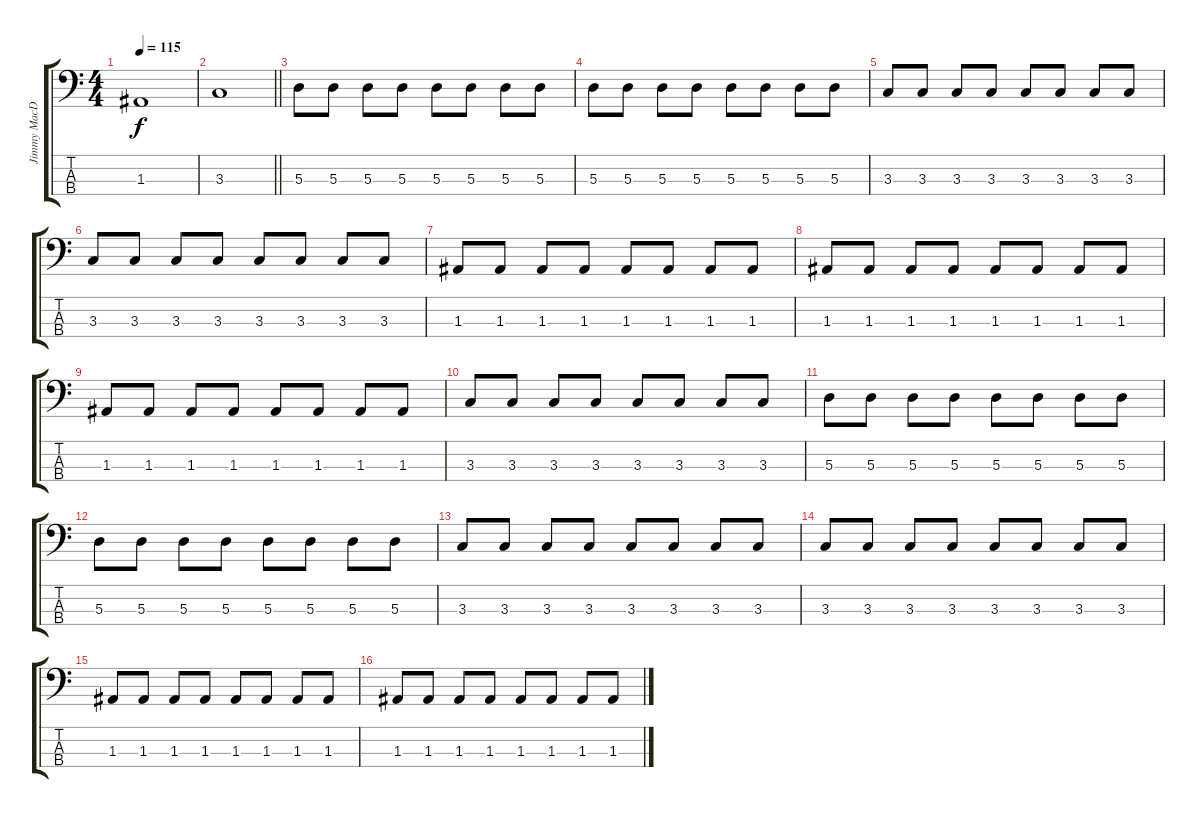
\track ("Jimmy MacDonough" "Jimmy MacD") {instrument electricbasspick}
\staff {score tabs}
\tuning (G2 D2 A1 E1) {hide}
\ts (4 4)
\tempo 115
\clef f4
\ks c
1.3.1{dy f} |
\barLineRight lightlight
3.3.1 |
5.3.8{volume 12} 5.3.8 5.3.8 5.3.8 5.3.8 5.3.8 5.3.8 5.3.8 |
5.3.8 5.3.8 5.3.8 5.3.8 5.3.8 5.3.8 5.3.8 5.3.8 |
3.3.8 3.3.8 3.3.8 3.3.8 3.3.8 3.3.8 3.3.8 3.3.8 |
3.3.8 3.3.8 3.3.8 3.3.8 3.3.8 3.3.8 3.3.8 3.3.8 |
1.3.8 1.3.8 1.3.8 1.3.8 1.3.8 1.3.8 1.3.8 1.3.8 |
1.3.8 1.3.8 1.3.8 1.3.8 1.3.8 1.3.8 1.3.8 1.3.8 |
1.3.8 1.3.8 1.3.8 1.3.8 1.3.8 1.3.8 1.3.8 1.3.8 |
3.3.8 3.3.8 3.3.8 3.3.8 3.3.8 3.3.8 3.3.8 3.3.8 |
5.3.8{volume 12} 5.3.8 5.3.8 5.3.8 5.3.8 5.3.8 5.3.8 5.3.8 |
5.3.8 5.3.8 5.3.8 5.3.8 5.3.8 5.3.8 5.3.8 5.3.8 |
3.3.8 3.3.8 3.3.8 3.3.8 3.3.8 3.3.8 3.3.8 3.3.8 |
3.3.8 3.3.8 3.3.8 3.3.8 3.3.8 3.3.8 3.3.8 3.3.8 |
1.3.8 1.3.8 1.3.8 1.3.8 1.3.8 1.3.8 1.3.8 1.3.8 |
1.3.8 1.3.8 1.3.8 1.3.8 1.3.8 1.3.8 1.3.8 1.3.8
